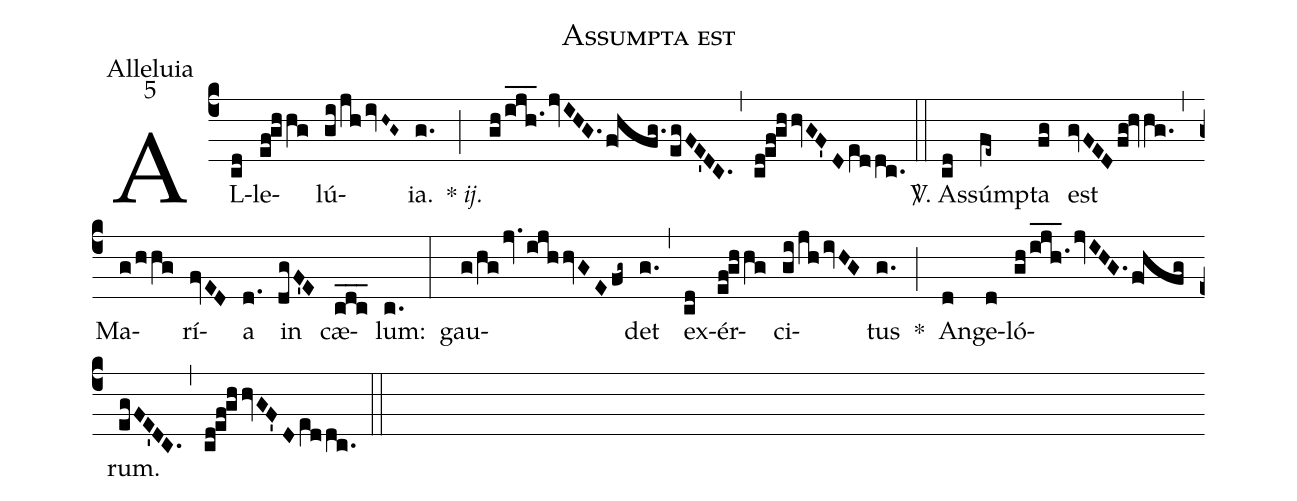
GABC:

name:Assumpta est;
office-part:Alleluia;
mode:5;
%%
(c4) AL(cd)le(ef!ghhg)lú(gi/jhivH~G~)ia.(g.) {*} <i>ij.</i>(;)
(gh/ijh.1___jvIHG.f!hfg./egFE'DC.) (,) (cd!ef!ghhvGF'D/!e[ll:1]ddc.) (::)
<sp>V/</sp>. As(cd)súmp(fe~)ta(fg) est(gvFEDfg!hvhg.) (,) Ma(g/hhg)rí(fvED)a(d.) in(dgF'E) cæ(cdc___)lum:(c.) (:)
gau(g/hgjv.ijh/!hvGEfg~)det(g.) (,) ex(cd)ér(ef!ghhg)ci(gi/jhivHG)tus(g.) *(;) An(d)ge(d)ló(gh/ijh.1___jvIHG.f!hfg)rum.(egFE'DC.) (,) (cd!ef!ghhvGF'De[ll:1]ddc.) (::)
